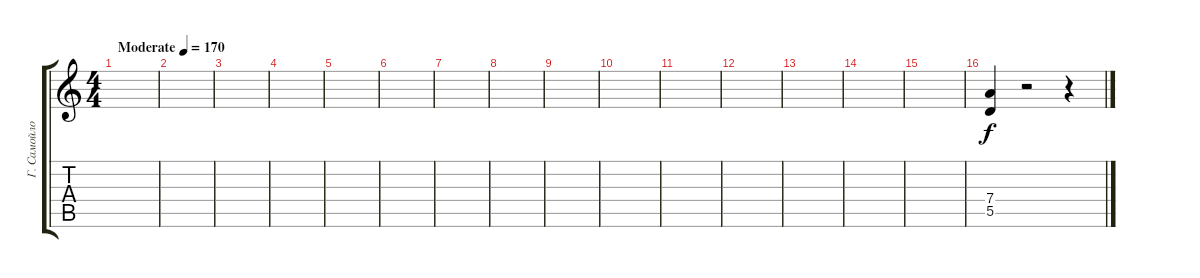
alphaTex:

\track ("Г. Самойлов" "Г. Самойло") {instrument electricguitarclean}
\staff {score tabs}
\tuning (E4 B3 G3 D3 A2 E2) {hide}
\ts (4 4)
\tempo (170 "Moderate")
\clef g2
\ks c
|
|
|
|
|
|
|
|
|
|
|
|
|
|
|
(7.4 5.5).4 r.2 r.4
